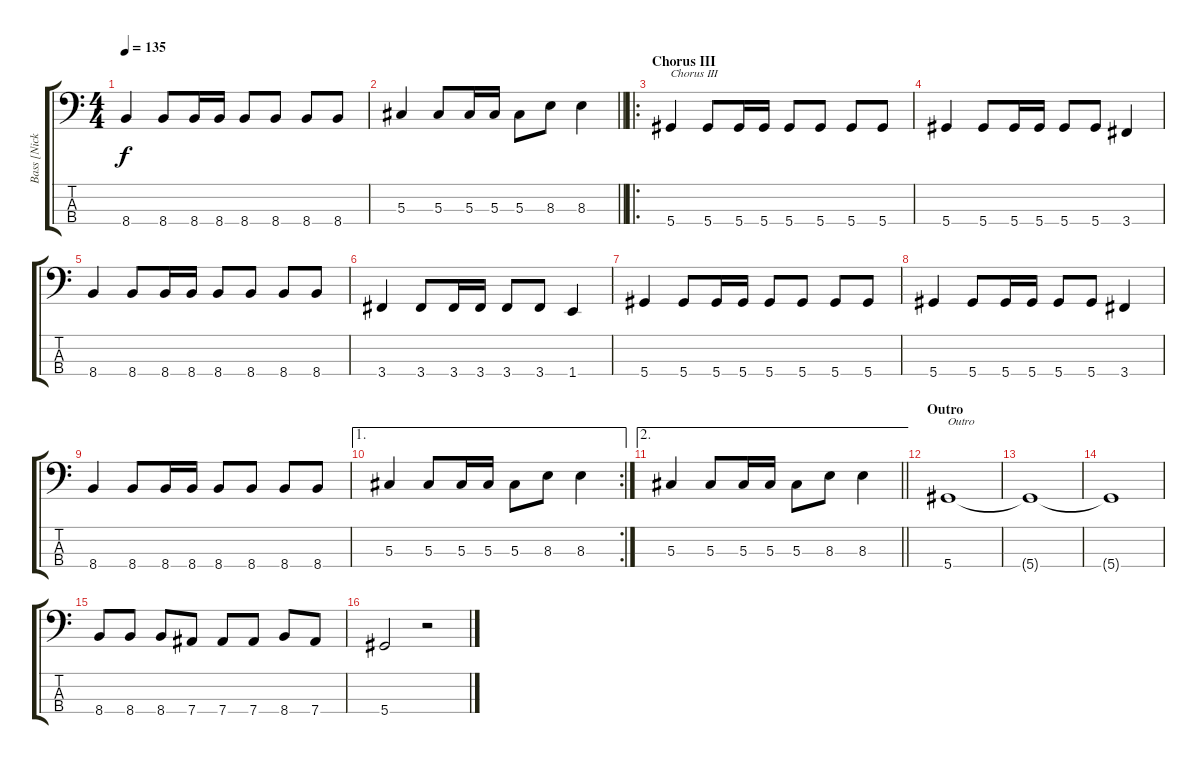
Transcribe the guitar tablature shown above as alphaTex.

\track ("Bass [Nicklasson]" "Bass [Nick") {instrument electricbasspick}
\staff {score tabs}
\tuning (Gb2 Db2 Ab1 Eb1) {hide}
\ts (4 4)
\tempo 135
\clef f4
\ks c
8.4.4{dy f} 8.4.8 8.4.16 8.4.16 8.4.8 8.4.8 8.4.8 8.4.8 |
\barLineRight lightlight
5.3.4 5.3.8 5.3.16 5.3.16 5.3.8 8.3.8 8.3.4 |
\ro
\section ("" "Chorus III")
5.4.4{txt "Chorus III"} 5.4.8 5.4.16 5.4.16 5.4.8 5.4.8 5.4.8 5.4.8 |
5.4.4 5.4.8 5.4.16 5.4.16 5.4.8 5.4.8 3.4.4 |
8.4.4 8.4.8 8.4.16 8.4.16 8.4.8 8.4.8 8.4.8 8.4.8 |
3.4.4 3.4.8 3.4.16 3.4.16 3.4.8 3.4.8 1.4.4 |
5.4.4 5.4.8 5.4.16 5.4.16 5.4.8 5.4.8 5.4.8 5.4.8 |
5.4.4 5.4.8 5.4.16 5.4.16 5.4.8 5.4.8 3.4.4 |
8.4.4 8.4.8 8.4.16 8.4.16 8.4.8 8.4.8 8.4.8 8.4.8 |
\ae 1
\rc 2
5.3.4 5.3.8 5.3.16 5.3.16 5.3.8 8.3.8 8.3.4 |
\ae 2
\barLineRight lightlight
5.3.4 5.3.8 5.3.16 5.3.16 5.3.8 8.3.8 8.3.4 |
\section ("" "Outro")
5.4.1{txt "Outro"} |
5.4{t}.1 |
5.4{t}.1 |
8.4.8 8.4.8 8.4.8 7.4.8 7.4.8 7.4.8 8.4.8 7.4.8 |
5.4.2 r.2
